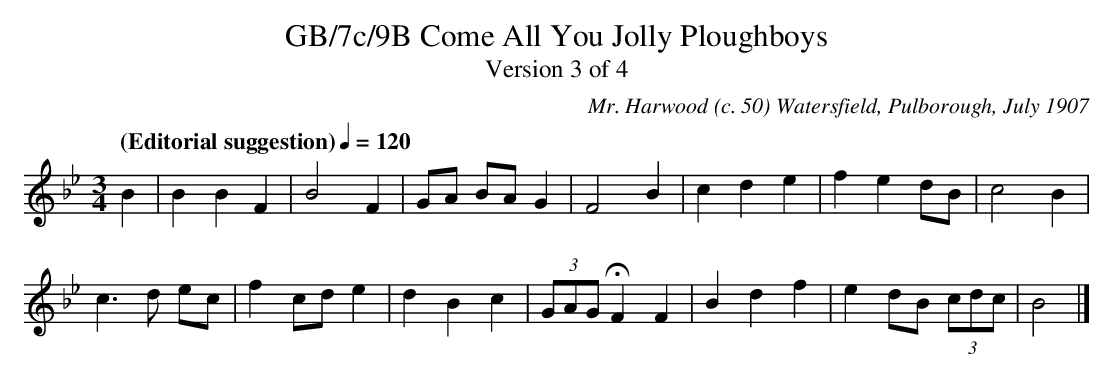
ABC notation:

X:1
T:GB/7c/9B Come All You Jolly Ploughboys
T:Version 3 of 4
C:Mr. Harwood (c. 50) Watersfield, Pulborough, July 1907
L:1/4
M:3/4
Q:"(Editorial suggestion)" 1/4=120
K:Bb
B | B B F | B2 F | G/A/ B/A/ G | F2 B | c d e | f e d/B/ | c2 B |
c3/2 d/ e/c/ | f c/d/ e | d B c | (3G/A/G/ HF F | B d f | e d/B/ (3c/d/c/ | B2 |]
